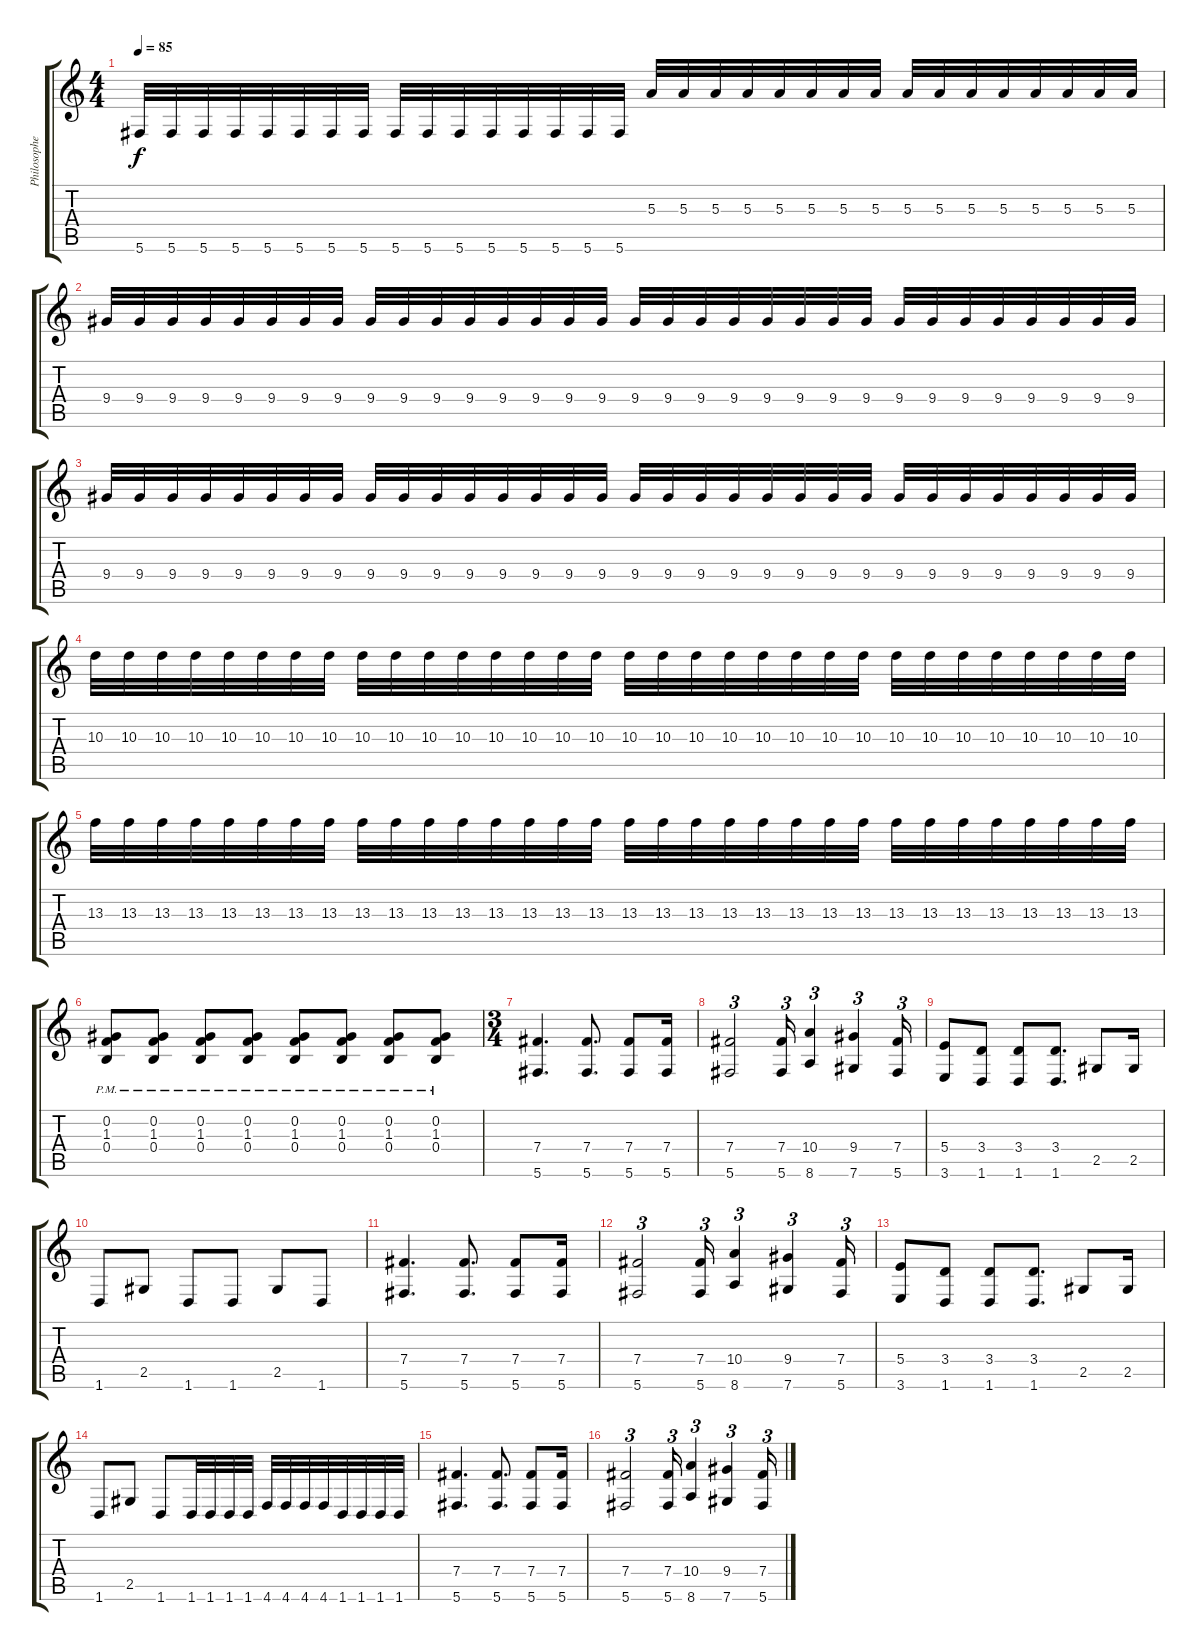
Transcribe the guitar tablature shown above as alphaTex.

\track ("Philosopher" "Philosophe") {instrument distortionguitar}
\staff {score tabs}
\tuning (Db4 Ab3 E3 B2 Gb2 Db2) {hide}
\ts (4 4)
\tempo 85
\clef g2
\ks c
5.6.32{dy f} 5.6.32 5.6.32 5.6.32 5.6.32 5.6.32 5.6.32 5.6.32 5.6.32 5.6.32 5.6.32 5.6.32 5.6.32 5.6.32 5.6.32 5.6.32 5.3.32 5.3.32 5.3.32 5.3.32 5.3.32 5.3.32 5.3.32 5.3.32 5.3.32 5.3.32 5.3.32 5.3.32 5.3.32 5.3.32 5.3.32 5.3.32 |
9.4.32 9.4.32 9.4.32 9.4.32 9.4.32 9.4.32 9.4.32 9.4.32 9.4.32 9.4.32 9.4.32 9.4.32 9.4.32 9.4.32 9.4.32 9.4.32 9.4.32 9.4.32 9.4.32 9.4.32 9.4.32 9.4.32 9.4.32 9.4.32 9.4.32 9.4.32 9.4.32 9.4.32 9.4.32 9.4.32 9.4.32 9.4.32 |
9.4.32 9.4.32 9.4.32 9.4.32 9.4.32 9.4.32 9.4.32 9.4.32 9.4.32 9.4.32 9.4.32 9.4.32 9.4.32 9.4.32 9.4.32 9.4.32 9.4.32 9.4.32 9.4.32 9.4.32 9.4.32 9.4.32 9.4.32 9.4.32 9.4.32 9.4.32 9.4.32 9.4.32 9.4.32 9.4.32 9.4.32 9.4.32 |
10.3.32 10.3.32 10.3.32 10.3.32 10.3.32 10.3.32 10.3.32 10.3.32 10.3.32 10.3.32 10.3.32 10.3.32 10.3.32 10.3.32 10.3.32 10.3.32 10.3.32 10.3.32 10.3.32 10.3.32 10.3.32 10.3.32 10.3.32 10.3.32 10.3.32 10.3.32 10.3.32 10.3.32 10.3.32 10.3.32 10.3.32 10.3.32 |
13.3.32 13.3.32 13.3.32 13.3.32 13.3.32 13.3.32 13.3.32 13.3.32 13.3.32 13.3.32 13.3.32 13.3.32 13.3.32 13.3.32 13.3.32 13.3.32 13.3.32 13.3.32 13.3.32 13.3.32 13.3.32 13.3.32 13.3.32 13.3.32 13.3.32 13.3.32 13.3.32 13.3.32 13.3.32 13.3.32 13.3.32 13.3.32 |
(0.2 1.3{pm} 0.4{pm}).8 (0.2 1.3{pm} 0.4{pm}).8 (0.2 1.3{pm} 0.4{pm}).8 (0.2 1.3{pm} 0.4{pm}).8 (0.2 1.3{pm} 0.4{pm}).8 (0.2 1.3{pm} 0.4{pm}).8 (0.2 1.3{pm} 0.4{pm}).8 (0.2 1.3{pm} 0.4{pm}).8 |
\ts (3 4)
(7.4 5.6).4{d} (7.4 5.6).8{d} (7.4 5.6).8 (7.4 5.6).16 |
(7.4 5.6).2{tu (3 2)} (7.4 5.6).16{tu (3 2)} (10.4 8.6).4{tu (3 2)} (9.4 7.6).4{tu (3 2)} (7.4 5.6).16{tu (3 2)} |
(5.4 3.6).8 (3.4 1.6).8 (3.4 1.6).8 (3.4 1.6).8{d} 2.5.8 2.5.16 |
1.6.8 2.5.8 1.6.8 1.6.8 2.5.8 1.6.8 |
(7.4 5.6).4{d} (7.4 5.6).8{d} (7.4 5.6).8 (7.4 5.6).16 |
(7.4 5.6).2{tu (3 2)} (7.4 5.6).16{tu (3 2)} (10.4 8.6).4{tu (3 2)} (9.4 7.6).4{tu (3 2)} (7.4 5.6).16{tu (3 2)} |
(5.4 3.6).8 (3.4 1.6).8 (3.4 1.6).8 (3.4 1.6).8{d} 2.5.8 2.5.16 |
1.6.8 2.5.8 1.6.8 1.6.32 1.6.32 1.6.32 1.6.32 4.6.32 4.6.32 4.6.32 4.6.32 1.6.32 1.6.32 1.6.32 1.6.32 |
(7.4 5.6).4{d} (7.4 5.6).8{d} (7.4 5.6).8 (7.4 5.6).16 |
(7.4 5.6).2{tu (3 2)} (7.4 5.6).16{tu (3 2)} (10.4 8.6).4{tu (3 2)} (9.4 7.6).4{tu (3 2)} (7.4 5.6).16{tu (3 2)}
